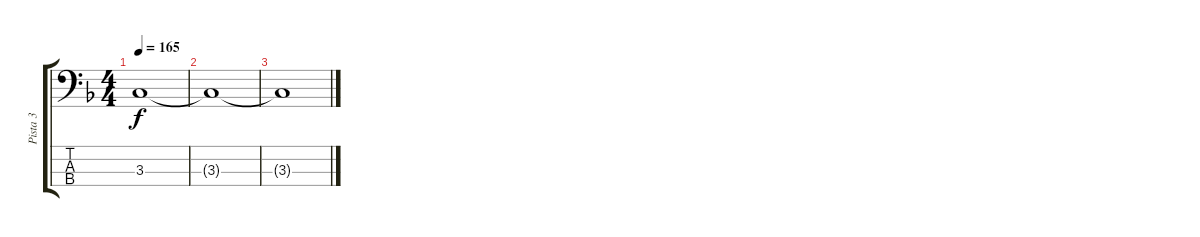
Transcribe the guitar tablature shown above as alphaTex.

\track ("Pista 3" "Pista 3") {instrument electricbassfinger}
\staff {score tabs}
\tuning (G2 D2 A1 E1) {hide}
\ts (4 4)
\tempo 165
\clef f4
\ks f
3.3{t}.1{dy f} |
3.3{t}.1 |
3.3{t}.1
